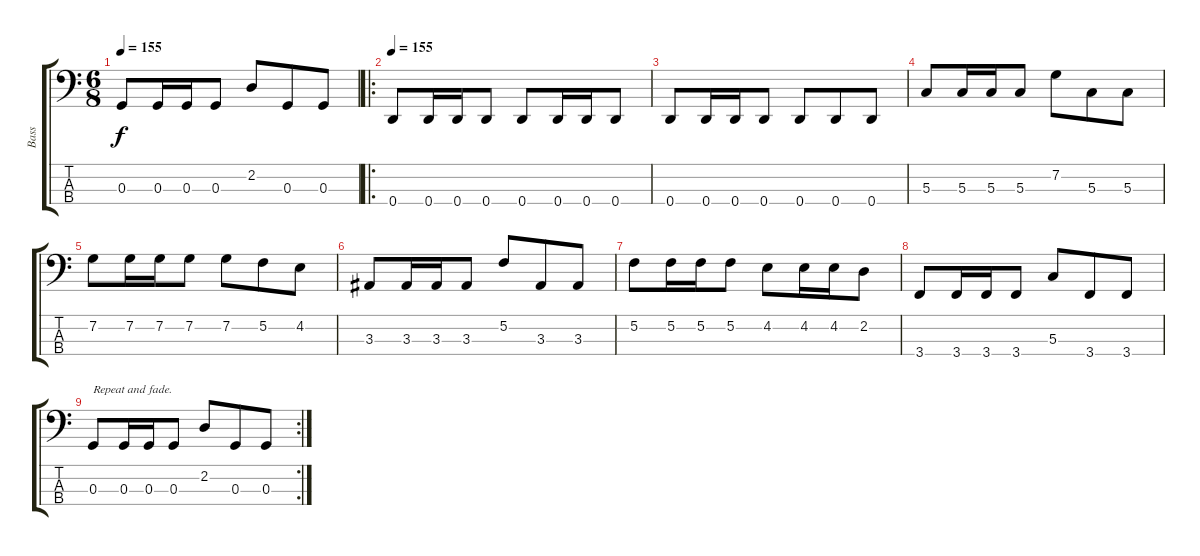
\track ("Bass" "Bass") {instrument electricbasspick}
\staff {score tabs}
\tuning (F2 C2 G1 D1) {hide}
\ts (6 8)
\tempo 155
\clef f4
\ks c
0.3.8{dy f} 0.3.16 0.3.16 0.3.8 2.2.8 0.3.8 0.3.8 |
\ro
\tempo 155
0.4.8 0.4.16 0.4.16 0.4.8 0.4.8 0.4.16 0.4.16 0.4.8 |
0.4.8 0.4.16 0.4.16 0.4.8 0.4.8 0.4.8 0.4.8 |
5.3.8 5.3.16 5.3.16 5.3.8 7.2.8 5.3.8 5.3.8 |
7.2.8 7.2.16 7.2.16 7.2.8 7.2.8 5.2.8 4.2.8 |
3.3.8 3.3.16 3.3.16 3.3.8 5.2.8 3.3.8 3.3.8 |
5.2.8 5.2.16 5.2.16 5.2.8 4.2.8 4.2.16 4.2.16 2.2.8 |
3.4.8 3.4.16 3.4.16 3.4.8 5.3.8 3.4.8 3.4.8 |
\rc 2
0.3.8{txt "Repeat and fade."} 0.3.16 0.3.16 0.3.8 2.2.8 0.3.8 0.3.8
